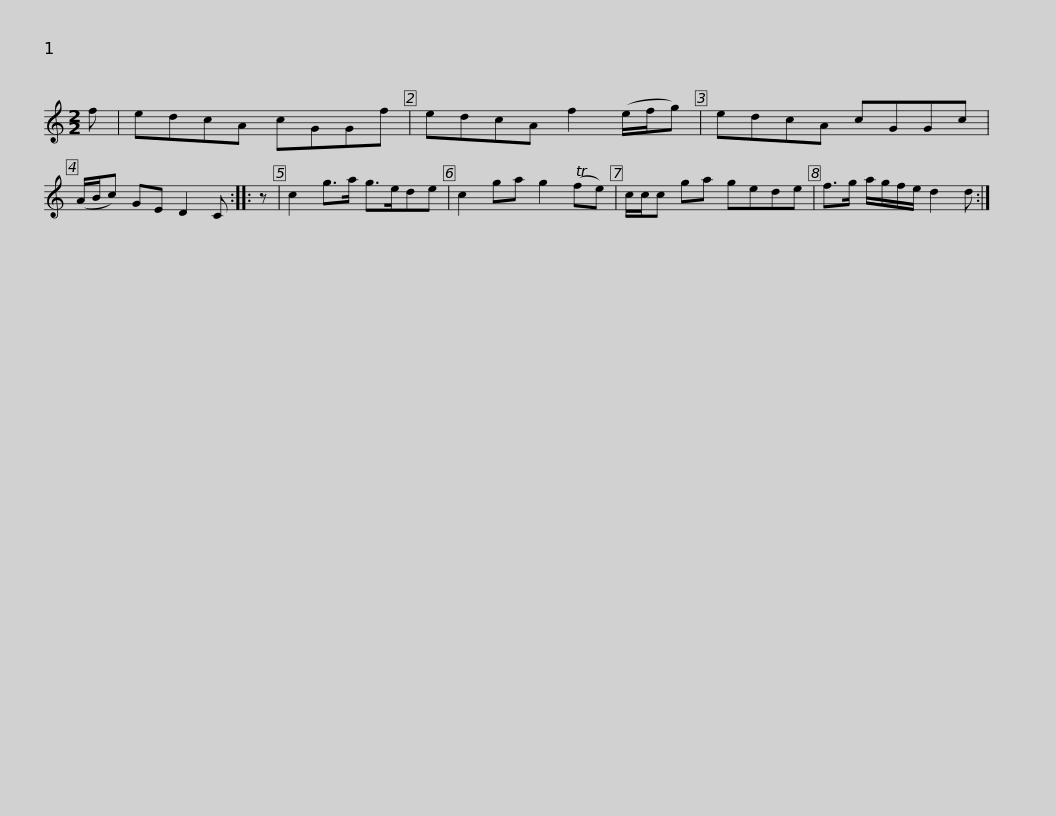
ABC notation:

X:1
L:1/8
M:2/2
I:linebreak $
K:C
V:1 treble
V:1
 f | edcA cGGf | edcA f2 (e/f/g) | edcA cGGc | (A/B/c) GE D2 C :: %5
 z | c2 g>a g>ede |$ c2 ga g2 (Tfe) | c/c/c ga gede | f>g a/g/f/e/ d2 d :| %10
